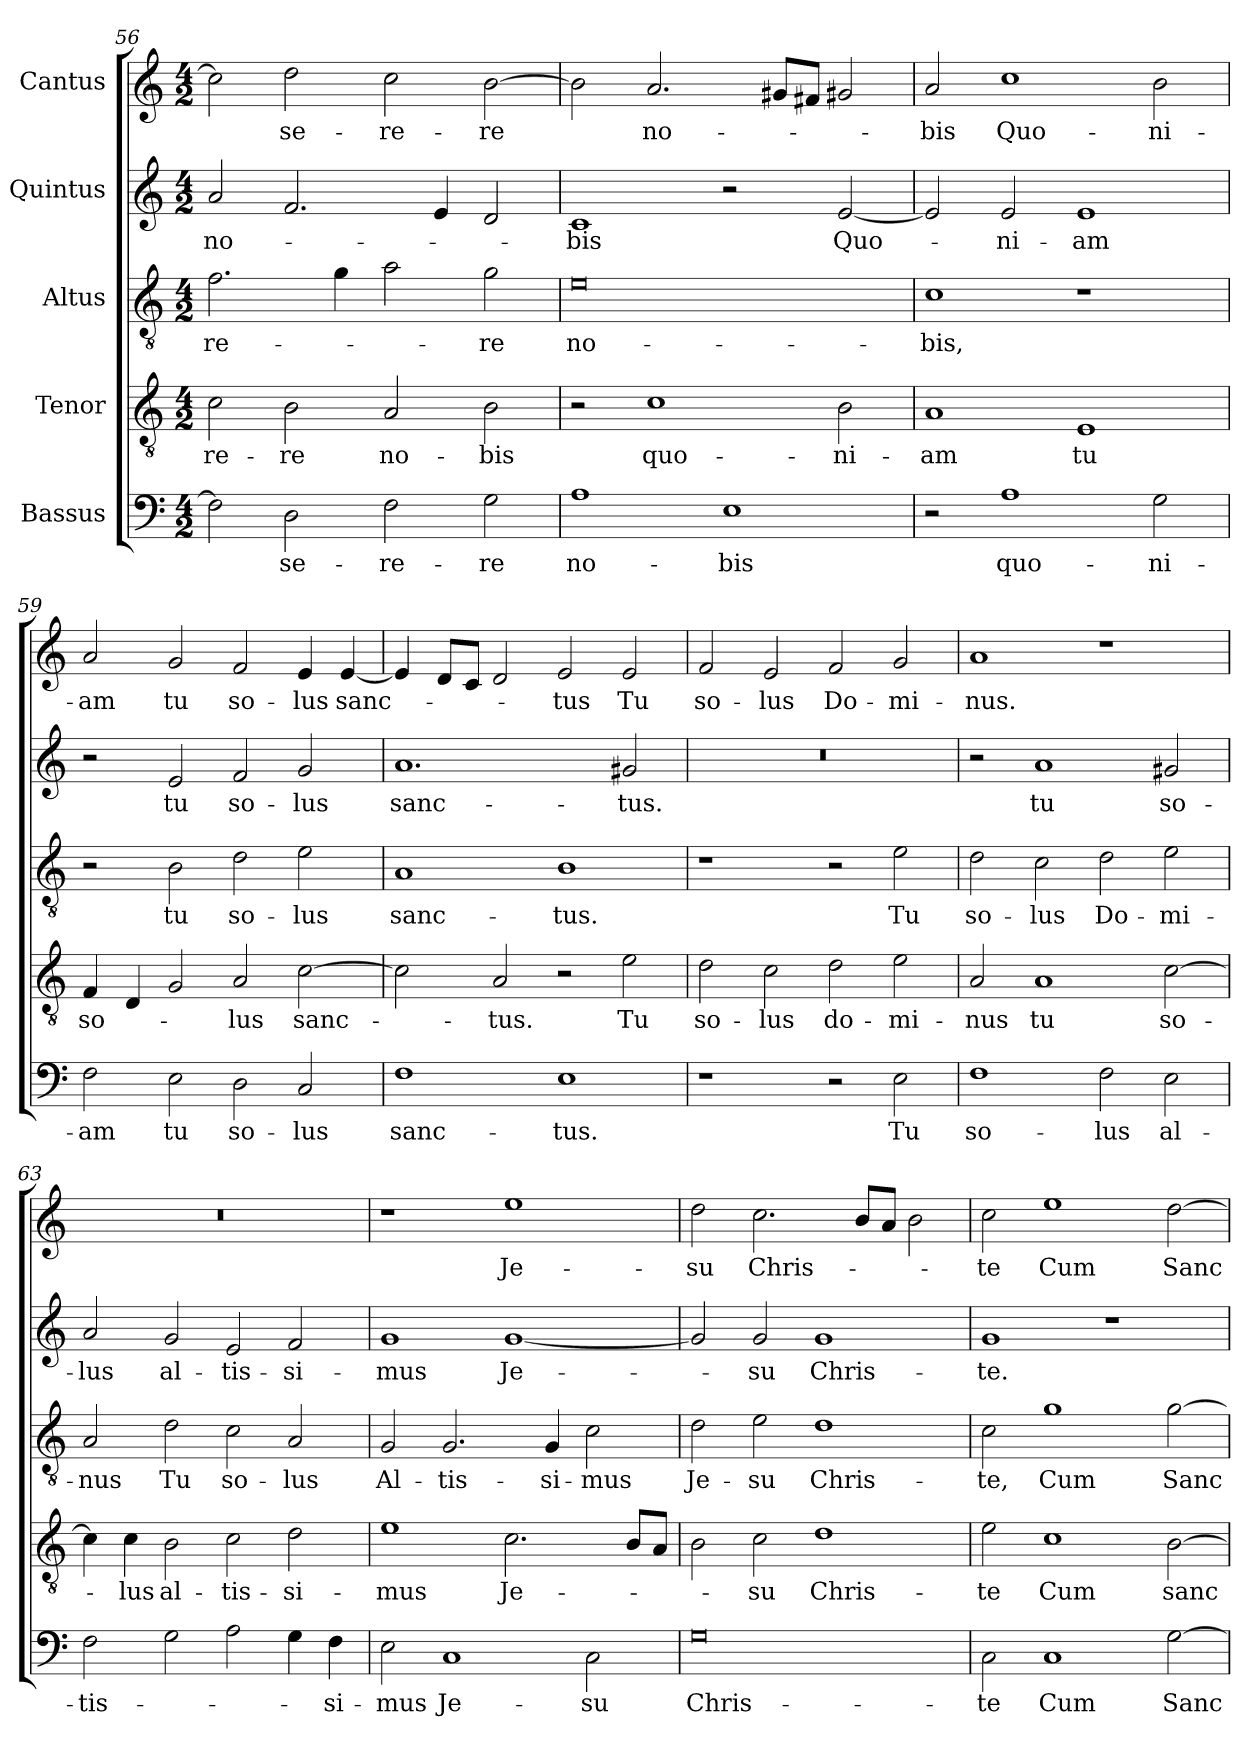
**kern	**text	**kern	**text	**kern	**text	**kern	**text	**kern	**text
*part5	*part5	*part4	*part4	*part3	*part3	*part2	*part2	*part1	*part1
*staff5	*staff5	*staff4	*staff4	*staff3	*staff3	*staff2	*staff2	*staff1	*staff1
*I"Bassus	*	*I"Tenor	*	*I"Altus	*	*I"Quintus	*	*I"Cantus	*
*clefF4	*	*clefGv2	*	*clefGv2	*	*clefG2	*	*clefG2	*
*k[]	*	*k[]	*	*k[]	*	*k[]	*	*k[]	*
*M4/2	*	*M4/2	*	*M4/2	*	*M4/2	*	*M4/2	*
=56	=56	=56	=56	=56	=56	=56	=56	=56	=56
2F\]	.	2c\	-re-	2.f\	-re-	2a/	no-	2cc\]	.
2D\	-se-	2B\	-re	.	.	2.f/	.	2dd\	-se-
.	.	.	.	4g\	.	.	.	.	.
2F\	-re-	2A/	no-	2a\	.	.	.	2cc\	-re-
.	.	.	.	.	.	4e/	.	.	.
2G\	-re	2B\	-bis	2g\	-re	2d/	.	[2b\	-re
=57	=57	=57	=57	=57	=57	=57	=57	=57	=57
1A\	no-	2r	.	0e\	no-	1c/	-bis	2b\]	.
.	.	1c\	quo-	.	.	.	.	2.a/	no-
1E\	-bis	.	.	.	.	2r	.	.	.
.	.	.	.	.	.	.	.	8g#X/L	.
.	.	.	.	.	.	.	.	8f#X/J	.
.	.	2B\	-ni-	.	.	[2e/	Quo-	2g#X/	.
=58	=58	=58	=58	=58	=58	=58	=58	=58	=58
2r	.	1A/	-am	1c\	-bis,	2e/]	.	2a/	-bis
1A\	quo-	.	.	.	.	2e/	-ni-	1cc\	Quo-
.	.	1E/	tu	1r	.	1e/	-am	.	.
2G\	-ni-	.	.	.	.	.	.	2b\	-ni-
=59	=59	=59	=59	=59	=59	=59	=59	=59	=59
2F\	-am	4F/	so-	2r	.	2r	.	2a/	-am
.	.	4D/	.	.	.	.	.	.	.
2E\	tu	2G/	.	2B\	tu	2e/	tu	2g/	tu
2D\	so-	2A/	-lus	2d\	so-	2f/	so-	2f/	so-
2C/	-lus	[2c\	sanc-	2e\	-lus	2g/	-lus	4e/	-lus
.	.	.	.	.	.	.	.	[4e/	sanc-
=60	=60	=60	=60	=60	=60	=60	=60	=60	=60
1F\	sanc-	2c\]	.	1A/	sanc-	1.a/	sanc-	4e/]	.
.	.	.	.	.	.	.	.	8d/L	.
.	.	.	.	.	.	.	.	8c/J	.
.	.	2A/	-tus.	.	.	.	.	2d/	.
1E\	-tus.	2r	.	1B\	-tus.	.	.	2e/	-tus
.	.	2e\	Tu	.	.	2g#X/	-tus.	2e/	Tu
=61	=61	=61	=61	=61	=61	=61	=61	=61	=61
1r	.	2d\	so-	1r	.	0r	.	2f/	so-
.	.	2c\	-lus	.	.	.	.	2e/	-lus
2r	.	2d\	do-	2r	.	.	.	2f/	Do-
2E\	Tu	2e\	-mi-	2e\	Tu	.	.	2g/	-mi-
=62	=62	=62	=62	=62	=62	=62	=62	=62	=62
1F\	so-	2A/	-nus	2d\	so-	2r	.	1a/	-nus.
.	.	1A/	tu	2c\	-lus	1a/	tu	.	.
2F\	-lus	.	.	2d\	Do-	.	.	1r	.
2E\	al-	[2c\	so-	2e\	-mi-	2g#X/	so-	.	.
=63	=63	=63	=63	=63	=63	=63	=63	=63	=63
2F\	-tis-	4c\]	.	2A/	-nus	2a/	-lus	0r	.
.	.	4c\	-lus	.	.	.	.	.	.
2G\	.	2B\	al-	2d\	Tu	2g/	al-	.	.
2A\	.	2c\	-tis-	2c\	so-	2e/	-tis-	.	.
4G\	.	2d\	-si-	2A/	-lus	2f/	-si-	.	.
4F\	-si-	.	.	.	.	.	.	.	.
=64	=64	=64	=64	=64	=64	=64	=64	=64	=64
2E\	-mus	1e\	-mus	2G/	Al-	1g/	-mus	1r	.
1C/	Je-	.	.	2.G/	-tis-	.	.	.	.
.	.	2.c\	Je-	.	.	[1g/	Je-	1ee\	Je-
.	.	.	.	4G/	-si-	.	.	.	.
2C\	-su	.	.	2c\	-mus	.	.	.	.
.	.	8B/L	.	.	.	.	.	.	.
.	.	8A/J	.	.	.	.	.	.	.
=65	=65	=65	=65	=65	=65	=65	=65	=65	=65
0G\	Chris-	2B\	.	2d\	Je-	2g/]	.	2dd\	-su
.	.	2c\	-su	2e\	-su	2g/	-su	2.cc\	Chris-
.	.	1d\	Chris-	1d\	Chris-	1g/	Chris-	.	.
.	.	.	.	.	.	.	.	8b/L	.
.	.	.	.	.	.	.	.	8a/J	.
.	.	.	.	.	.	.	.	2b\	.
=66	=66	=66	=66	=66	=66	=66	=66	=66	=66
2C\	-te	2e\	-te	2c\	-te,	1g/	-te.	2cc\	-te
1C/	Cum	1c\	Cum	1g\	Cum	.	.	1ee\	Cum
.	.	.	.	.	.	1r	.	.	.
[2G\	Sanc-	[2B\	sanc-	[2g\	Sanc-	.	.	[2dd\	Sanc-
=	=	=	=	=	=	=	=	=	=
*-	*-	*-	*-	*-	*-	*-	*-	*-	*-
